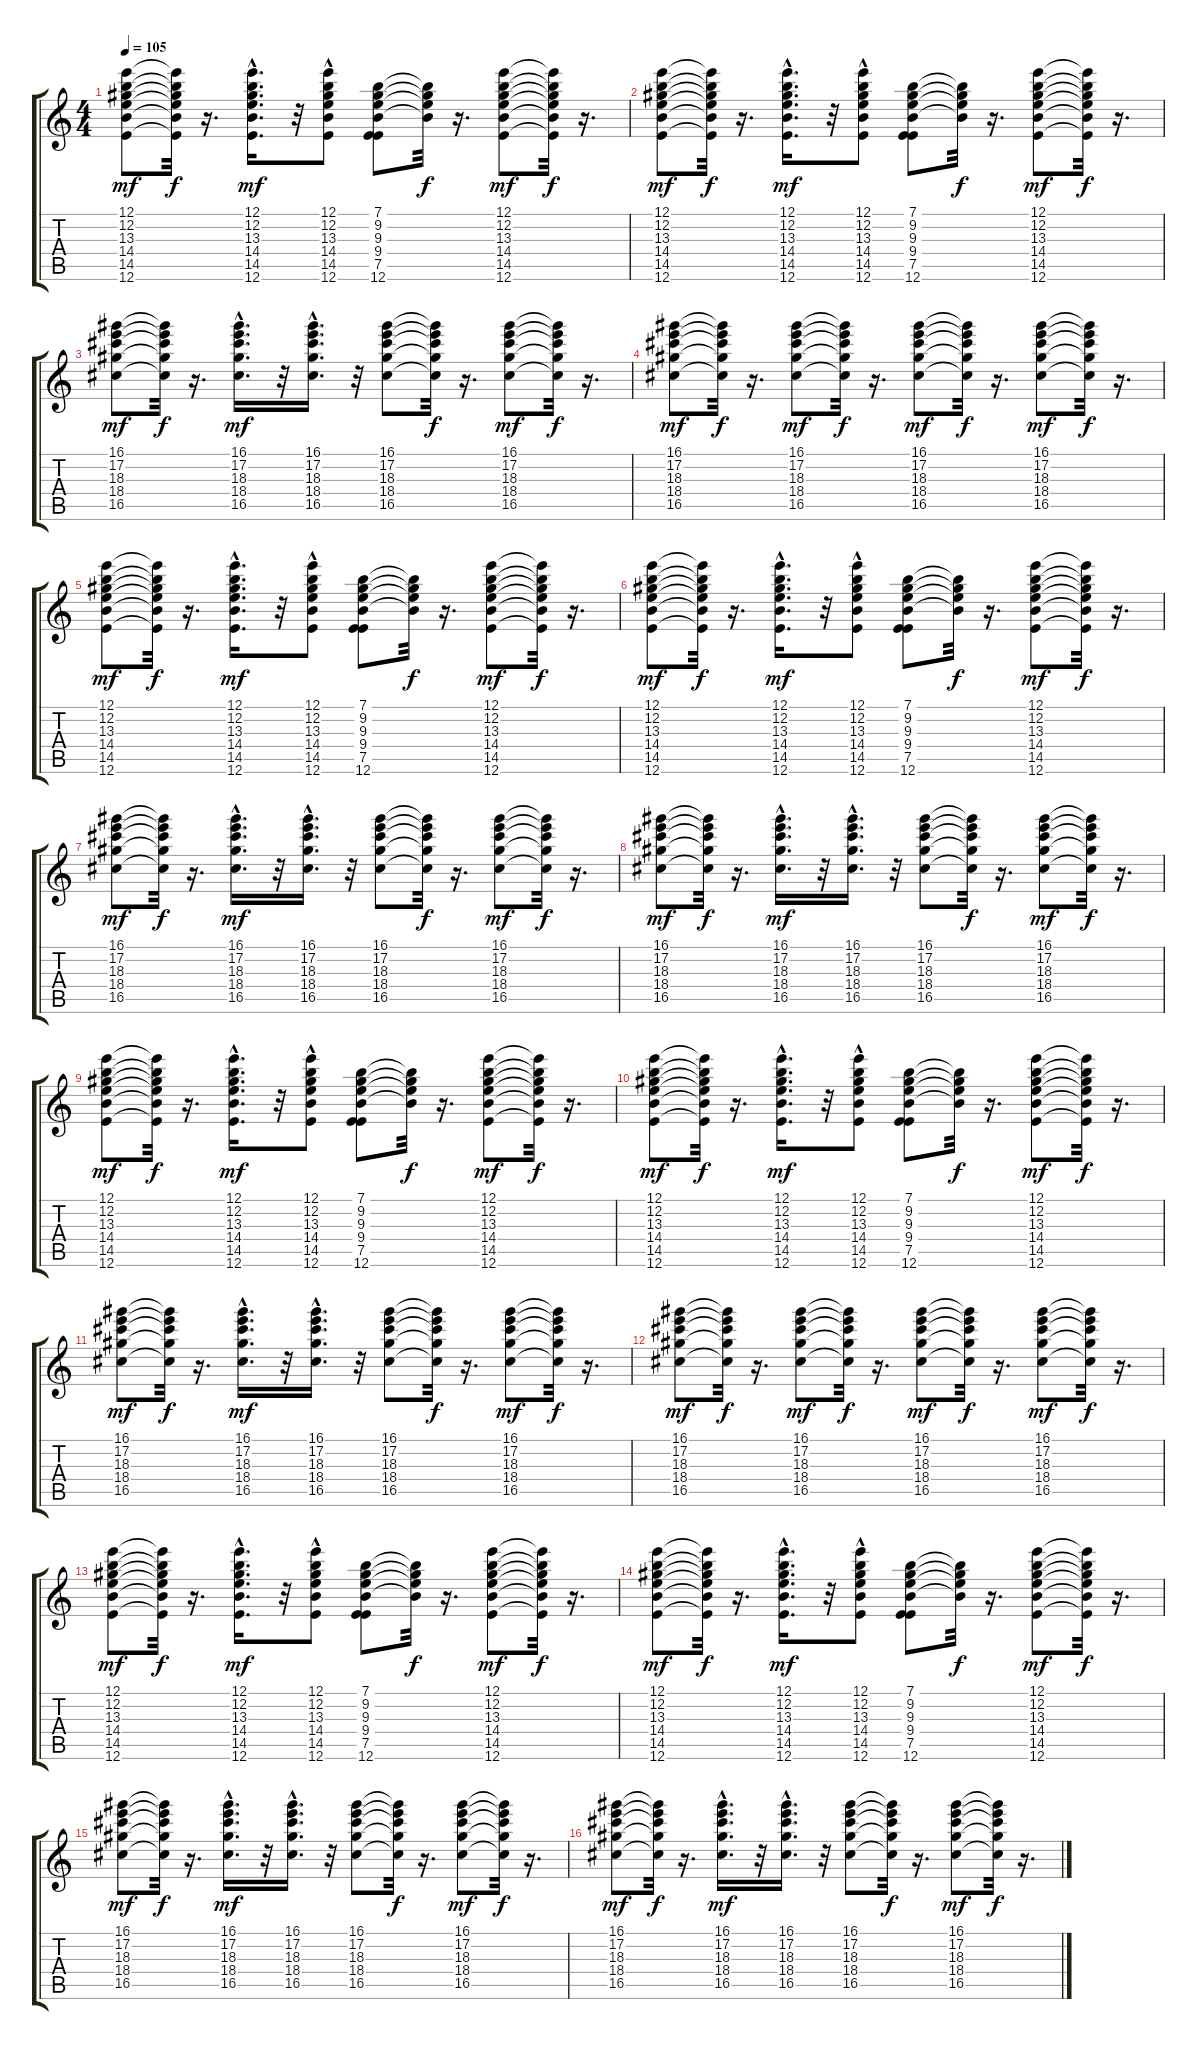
\track "" {instrument acousticguitarnylon}
\staff {score tabs}
\tuning (E4 B3 G3 D3 A2 E2) {hide}
\ts (4 4)
\tempo 105
\clef g2
\ks c
(12.1 12.2 13.3 14.4 14.5 12.6).8{dy mf} (12.1{t} 12.2{t} 13.3{t} 14.4{t} 14.5{t} 12.6{t}).32{dy f} r.16{d} (12.1{hac} 12.2{hac} 13.3{hac} 14.4{hac} 14.5{hac} 12.6{hac}).16{d dy mf} r.32 (12.1 12.2{hac} 13.3{hac} 14.4{hac} 14.5{hac} 12.6{hac}).8 (7.1 9.2 9.3 9.4 7.5 12.6).8 (7.1{t} 9.2{t} 9.3{t} 9.4{t}).32{dy f} r.16{d} (12.1 12.2 13.3 14.4 14.5 12.6).8{dy mf} (12.1{t} 12.2{t} 13.3{t} 14.4{t} 14.5{t} 12.6{t}).32{dy f} r.16{d} |
(12.1 12.2 13.3 14.4 14.5 12.6).8{dy mf} (12.1{t} 12.2{t} 13.3{t} 14.4{t} 14.5{t} 12.6{t}).32{dy f} r.16{d} (12.1{hac} 12.2{hac} 13.3{hac} 14.4{hac} 14.5{hac} 12.6{hac}).16{d dy mf} r.32 (12.1 12.2{hac} 13.3{hac} 14.4{hac} 14.5{hac} 12.6{hac}).8 (7.1 9.2 9.3 9.4 7.5 12.6).8 (7.1{t} 9.2{t} 9.3{t} 9.4{t}).32{dy f} r.16{d} (12.1 12.2 13.3 14.4 14.5 12.6).8{dy mf} (12.1{t} 12.2{t} 13.3{t} 14.4{t} 14.5{t} 12.6{t}).32{dy f} r.16{d} |
(16.1 17.2 18.3 18.4 16.5).8{dy mf} (16.1{t} 17.2{t} 18.3{t} 18.4{t} 16.5{t}).32{dy f} r.16{d} (16.1{hac} 17.2{hac} 18.3{hac} 18.4{hac} 16.5{hac}).16{d dy mf} r.32 (16.1{hac} 17.2{hac} 18.3{hac} 18.4{hac} 16.5{hac}).16{d} r.32 (16.1 17.2 18.3 18.4 16.5).8 (16.1{t} 17.2{t} 18.3{t} 18.4{t} 16.5{t}).32{dy f} r.16{d} (16.1 17.2 18.3 18.4 16.5).8{dy mf} (16.1{t} 17.2{t} 18.3{t} 18.4{t} 16.5{t}).32{dy f} r.16{d} |
(16.1 17.2 18.3 18.4 16.5).8{dy mf} (16.1{t} 17.2{t} 18.3{t} 18.4{t} 16.5{t}).32{dy f} r.16{d} (16.1 17.2 18.3 18.4 16.5).8{dy mf} (16.1{t} 17.2{t} 18.3{t} 18.4{t} 16.5{t}).32{dy f} r.16{d} (16.1 17.2 18.3 18.4 16.5).8{dy mf} (16.1{t} 17.2{t} 18.3{t} 18.4{t} 16.5{t}).32{dy f} r.16{d} (16.1 17.2 18.3 18.4 16.5).8{dy mf} (16.1{t} 17.2{t} 18.3{t} 18.4{t} 16.5{t}).32{dy f} r.16{d} |
(12.1 12.2 13.3 14.4 14.5 12.6).8{dy mf} (12.1{t} 12.2{t} 13.3{t} 14.4{t} 14.5{t} 12.6{t}).32{dy f} r.16{d} (12.1{hac} 12.2{hac} 13.3{hac} 14.4{hac} 14.5{hac} 12.6{hac}).16{d dy mf} r.32 (12.1 12.2{hac} 13.3{hac} 14.4{hac} 14.5{hac} 12.6{hac}).8 (7.1 9.2 9.3 9.4 7.5 12.6).8 (7.1{t} 9.2{t} 9.3{t} 9.4{t}).32{dy f} r.16{d} (12.1 12.2 13.3 14.4 14.5 12.6).8{dy mf} (12.1{t} 12.2{t} 13.3{t} 14.4{t} 14.5{t} 12.6{t}).32{dy f} r.16{d} |
(12.1 12.2 13.3 14.4 14.5 12.6).8{dy mf} (12.1{t} 12.2{t} 13.3{t} 14.4{t} 14.5{t} 12.6{t}).32{dy f} r.16{d} (12.1{hac} 12.2{hac} 13.3{hac} 14.4{hac} 14.5{hac} 12.6{hac}).16{d dy mf} r.32 (12.1 12.2{hac} 13.3{hac} 14.4{hac} 14.5{hac} 12.6{hac}).8 (7.1 9.2 9.3 9.4 7.5 12.6).8 (7.1{t} 9.2{t} 9.3{t} 9.4{t}).32{dy f} r.16{d} (12.1 12.2 13.3 14.4 14.5 12.6).8{dy mf} (12.1{t} 12.2{t} 13.3{t} 14.4{t} 14.5{t} 12.6{t}).32{dy f} r.16{d} |
(16.1 17.2 18.3 18.4 16.5).8{dy mf} (16.1{t} 17.2{t} 18.3{t} 18.4{t} 16.5{t}).32{dy f} r.16{d} (16.1{hac} 17.2{hac} 18.3{hac} 18.4{hac} 16.5{hac}).16{d dy mf} r.32 (16.1{hac} 17.2{hac} 18.3{hac} 18.4{hac} 16.5{hac}).16{d} r.32 (16.1 17.2 18.3 18.4 16.5).8 (16.1{t} 17.2{t} 18.3{t} 18.4{t} 16.5{t}).32{dy f} r.16{d} (16.1 17.2 18.3 18.4 16.5).8{dy mf} (16.1{t} 17.2{t} 18.3{t} 18.4{t} 16.5{t}).32{dy f} r.16{d} |
(16.1 17.2 18.3 18.4 16.5).8{dy mf} (16.1{t} 17.2{t} 18.3{t} 18.4{t} 16.5{t}).32{dy f} r.16{d} (16.1{hac} 17.2{hac} 18.3{hac} 18.4{hac} 16.5{hac}).16{d dy mf} r.32 (16.1{hac} 17.2{hac} 18.3{hac} 18.4{hac} 16.5{hac}).16{d} r.32 (16.1 17.2 18.3 18.4 16.5).8 (16.1{t} 17.2{t} 18.3{t} 18.4{t} 16.5{t}).32{dy f} r.16{d} (16.1 17.2 18.3 18.4 16.5).8{dy mf} (16.1{t} 17.2{t} 18.3{t} 18.4{t} 16.5{t}).32{dy f} r.16{d} |
(12.1 12.2 13.3 14.4 14.5 12.6).8{dy mf} (12.1{t} 12.2{t} 13.3{t} 14.4{t} 14.5{t} 12.6{t}).32{dy f} r.16{d} (12.1{hac} 12.2{hac} 13.3{hac} 14.4{hac} 14.5{hac} 12.6{hac}).16{d dy mf} r.32 (12.1 12.2{hac} 13.3{hac} 14.4{hac} 14.5{hac} 12.6{hac}).8 (7.1 9.2 9.3 9.4 7.5 12.6).8 (7.1{t} 9.2{t} 9.3{t} 9.4{t}).32{dy f} r.16{d} (12.1 12.2 13.3 14.4 14.5 12.6).8{dy mf} (12.1{t} 12.2{t} 13.3{t} 14.4{t} 14.5{t} 12.6{t}).32{dy f} r.16{d} |
(12.1 12.2 13.3 14.4 14.5 12.6).8{dy mf} (12.1{t} 12.2{t} 13.3{t} 14.4{t} 14.5{t} 12.6{t}).32{dy f} r.16{d} (12.1{hac} 12.2{hac} 13.3{hac} 14.4{hac} 14.5{hac} 12.6{hac}).16{d dy mf} r.32 (12.1 12.2{hac} 13.3{hac} 14.4{hac} 14.5{hac} 12.6{hac}).8 (7.1 9.2 9.3 9.4 7.5 12.6).8 (7.1{t} 9.2{t} 9.3{t} 9.4{t}).32{dy f} r.16{d} (12.1 12.2 13.3 14.4 14.5 12.6).8{dy mf} (12.1{t} 12.2{t} 13.3{t} 14.4{t} 14.5{t} 12.6{t}).32{dy f} r.16{d} |
(16.1 17.2 18.3 18.4 16.5).8{dy mf} (16.1{t} 17.2{t} 18.3{t} 18.4{t} 16.5{t}).32{dy f} r.16{d} (16.1{hac} 17.2{hac} 18.3{hac} 18.4{hac} 16.5{hac}).16{d dy mf} r.32 (16.1{hac} 17.2{hac} 18.3{hac} 18.4{hac} 16.5{hac}).16{d} r.32 (16.1 17.2 18.3 18.4 16.5).8 (16.1{t} 17.2{t} 18.3{t} 18.4{t} 16.5{t}).32{dy f} r.16{d} (16.1 17.2 18.3 18.4 16.5).8{dy mf} (16.1{t} 17.2{t} 18.3{t} 18.4{t} 16.5{t}).32{dy f} r.16{d} |
(16.1 17.2 18.3 18.4 16.5).8{dy mf} (16.1{t} 17.2{t} 18.3{t} 18.4{t} 16.5{t}).32{dy f} r.16{d} (16.1 17.2 18.3 18.4 16.5).8{dy mf} (16.1{t} 17.2{t} 18.3{t} 18.4{t} 16.5{t}).32{dy f} r.16{d} (16.1 17.2 18.3 18.4 16.5).8{dy mf} (16.1{t} 17.2{t} 18.3{t} 18.4{t} 16.5{t}).32{dy f} r.16{d} (16.1 17.2 18.3 18.4 16.5).8{dy mf} (16.1{t} 17.2{t} 18.3{t} 18.4{t} 16.5{t}).32{dy f} r.16{d} |
(12.1 12.2 13.3 14.4 14.5 12.6).8{dy mf} (12.1{t} 12.2{t} 13.3{t} 14.4{t} 14.5{t} 12.6{t}).32{dy f} r.16{d} (12.1{hac} 12.2{hac} 13.3{hac} 14.4{hac} 14.5{hac} 12.6{hac}).16{d dy mf} r.32 (12.1 12.2{hac} 13.3{hac} 14.4{hac} 14.5{hac} 12.6{hac}).8 (7.1 9.2 9.3 9.4 7.5 12.6).8 (7.1{t} 9.2{t} 9.3{t} 9.4{t}).32{dy f} r.16{d} (12.1 12.2 13.3 14.4 14.5 12.6).8{dy mf} (12.1{t} 12.2{t} 13.3{t} 14.4{t} 14.5{t} 12.6{t}).32{dy f} r.16{d} |
(12.1 12.2 13.3 14.4 14.5 12.6).8{dy mf} (12.1{t} 12.2{t} 13.3{t} 14.4{t} 14.5{t} 12.6{t}).32{dy f} r.16{d} (12.1{hac} 12.2{hac} 13.3{hac} 14.4{hac} 14.5{hac} 12.6{hac}).16{d dy mf} r.32 (12.1 12.2{hac} 13.3{hac} 14.4{hac} 14.5{hac} 12.6{hac}).8 (7.1 9.2 9.3 9.4 7.5 12.6).8 (7.1{t} 9.2{t} 9.3{t} 9.4{t}).32{dy f} r.16{d} (12.1 12.2 13.3 14.4 14.5 12.6).8{dy mf} (12.1{t} 12.2{t} 13.3{t} 14.4{t} 14.5{t} 12.6{t}).32{dy f} r.16{d} |
(16.1 17.2 18.3 18.4 16.5).8{dy mf} (16.1{t} 17.2{t} 18.3{t} 18.4{t} 16.5{t}).32{dy f} r.16{d} (16.1{hac} 17.2{hac} 18.3{hac} 18.4{hac} 16.5{hac}).16{d dy mf} r.32 (16.1{hac} 17.2{hac} 18.3{hac} 18.4{hac} 16.5{hac}).16{d} r.32 (16.1 17.2 18.3 18.4 16.5).8 (16.1{t} 17.2{t} 18.3{t} 18.4{t} 16.5{t}).32{dy f} r.16{d} (16.1 17.2 18.3 18.4 16.5).8{dy mf} (16.1{t} 17.2{t} 18.3{t} 18.4{t} 16.5{t}).32{dy f} r.16{d} |
(16.1 17.2 18.3 18.4 16.5).8{dy mf} (16.1{t} 17.2{t} 18.3{t} 18.4{t} 16.5{t}).32{dy f} r.16{d} (16.1{hac} 17.2{hac} 18.3{hac} 18.4{hac} 16.5{hac}).16{d dy mf} r.32 (16.1{hac} 17.2{hac} 18.3{hac} 18.4{hac} 16.5{hac}).16{d} r.32 (16.1 17.2 18.3 18.4 16.5).8 (16.1{t} 17.2{t} 18.3{t} 18.4{t} 16.5{t}).32{dy f} r.16{d} (16.1 17.2 18.3 18.4 16.5).8{dy mf} (16.1{t} 17.2{t} 18.3{t} 18.4{t} 16.5{t}).32{dy f} r.16{d}
